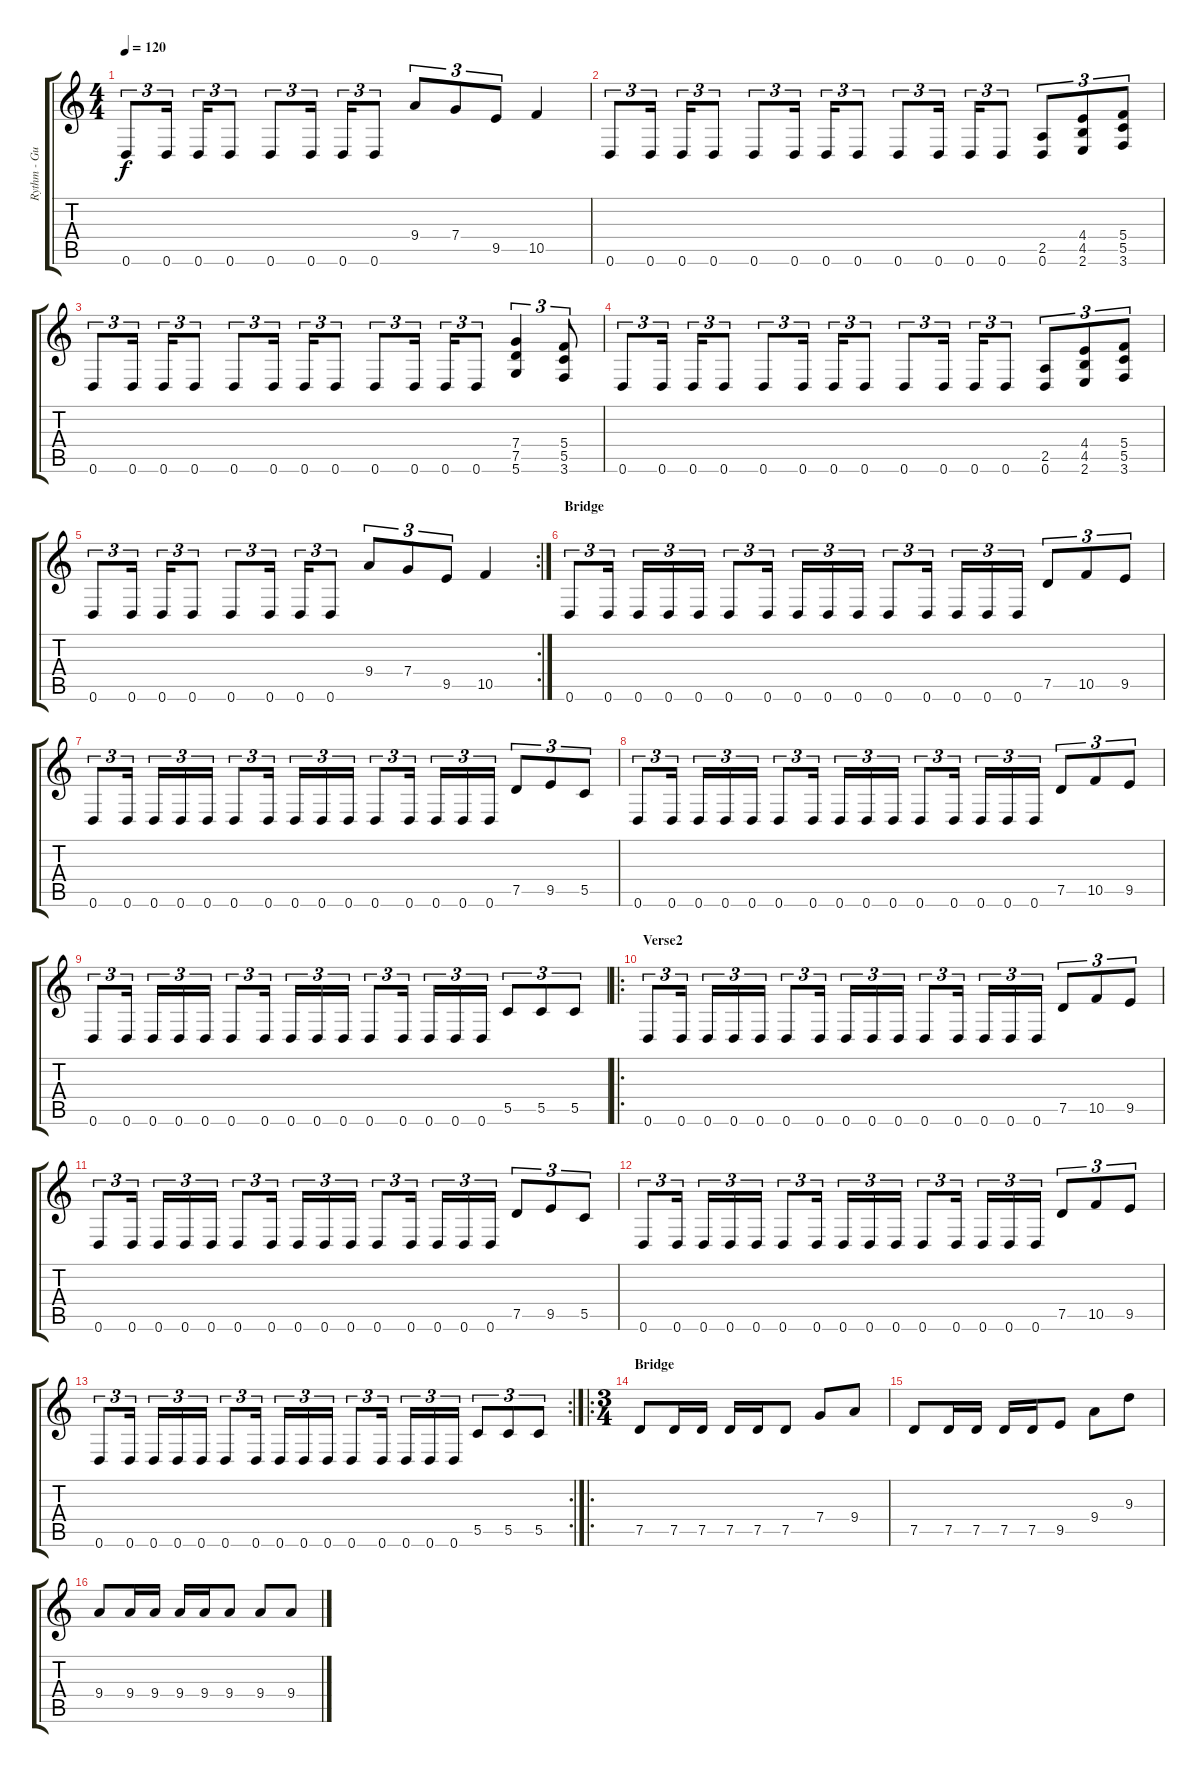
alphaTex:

\track ("Rythm - Guitar" "Rythm - Gu") {instrument overdrivenguitar}
\staff {score tabs}
\tuning (D4 A3 F3 C3 G2 D2) {hide}
\ts (4 4)
\tempo 120
\clef g2
\ks c
0.6.8{tu (3 2) dy f} 0.6.16{tu (3 2)} 0.6.16{tu (3 2)} 0.6.8{tu (3 2)} 0.6.8{tu (3 2)} 0.6.16{tu (3 2)} 0.6.16{tu (3 2)} 0.6.8{tu (3 2)} 9.4.8{tu (3 2)} 7.4.8{tu (3 2)} 9.5.8{tu (3 2)} 10.5.4 |
0.6.8{tu (3 2)} 0.6.16{tu (3 2)} 0.6.16{tu (3 2)} 0.6.8{tu (3 2)} 0.6.8{tu (3 2)} 0.6.16{tu (3 2)} 0.6.16{tu (3 2)} 0.6.8{tu (3 2)} 0.6.8{tu (3 2)} 0.6.16{tu (3 2)} 0.6.16{tu (3 2)} 0.6.8{tu (3 2)} (2.5 0.6).8{tu (3 2)} (4.4 4.5 2.6).8{tu (3 2)} (5.4 5.5 3.6).8{tu (3 2)} |
0.6.8{tu (3 2)} 0.6.16{tu (3 2)} 0.6.16{tu (3 2)} 0.6.8{tu (3 2)} 0.6.8{tu (3 2)} 0.6.16{tu (3 2)} 0.6.16{tu (3 2)} 0.6.8{tu (3 2)} 0.6.8{tu (3 2)} 0.6.16{tu (3 2)} 0.6.16{tu (3 2)} 0.6.8{tu (3 2)} (7.4 7.5 5.6).4{tu (3 2)} (5.4 5.5 3.6).8{tu (3 2)} |
0.6.8{tu (3 2)} 0.6.16{tu (3 2)} 0.6.16{tu (3 2)} 0.6.8{tu (3 2)} 0.6.8{tu (3 2)} 0.6.16{tu (3 2)} 0.6.16{tu (3 2)} 0.6.8{tu (3 2)} 0.6.8{tu (3 2)} 0.6.16{tu (3 2)} 0.6.16{tu (3 2)} 0.6.8{tu (3 2)} (2.5 0.6).8{tu (3 2)} (4.4 4.5 2.6).8{tu (3 2)} (5.4 5.5 3.6).8{tu (3 2)} |
\rc 2
0.6.8{tu (3 2)} 0.6.16{tu (3 2)} 0.6.16{tu (3 2)} 0.6.8{tu (3 2)} 0.6.8{tu (3 2)} 0.6.16{tu (3 2)} 0.6.16{tu (3 2)} 0.6.8{tu (3 2)} 9.4.8{tu (3 2)} 7.4.8{tu (3 2)} 9.5.8{tu (3 2)} 10.5.4 |
\section ("" "Bridge")
0.6.8{tu (3 2)} 0.6.16{tu (3 2)} 0.6.16{tu (3 2)} 0.6.16{tu (3 2)} 0.6.16{tu (3 2)} 0.6.8{tu (3 2)} 0.6.16{tu (3 2)} 0.6.16{tu (3 2)} 0.6.16{tu (3 2)} 0.6.16{tu (3 2)} 0.6.8{tu (3 2)} 0.6.16{tu (3 2)} 0.6.16{tu (3 2)} 0.6.16{tu (3 2)} 0.6.16{tu (3 2)} 7.5.8{tu (3 2)} 10.5.8{tu (3 2)} 9.5.8{tu (3 2)} |
0.6.8{tu (3 2)} 0.6.16{tu (3 2)} 0.6.16{tu (3 2)} 0.6.16{tu (3 2)} 0.6.16{tu (3 2)} 0.6.8{tu (3 2)} 0.6.16{tu (3 2)} 0.6.16{tu (3 2)} 0.6.16{tu (3 2)} 0.6.16{tu (3 2)} 0.6.8{tu (3 2)} 0.6.16{tu (3 2)} 0.6.16{tu (3 2)} 0.6.16{tu (3 2)} 0.6.16{tu (3 2)} 7.5.8{tu (3 2)} 9.5.8{tu (3 2)} 5.5.8{tu (3 2)} |
0.6.8{tu (3 2)} 0.6.16{tu (3 2)} 0.6.16{tu (3 2)} 0.6.16{tu (3 2)} 0.6.16{tu (3 2)} 0.6.8{tu (3 2)} 0.6.16{tu (3 2)} 0.6.16{tu (3 2)} 0.6.16{tu (3 2)} 0.6.16{tu (3 2)} 0.6.8{tu (3 2)} 0.6.16{tu (3 2)} 0.6.16{tu (3 2)} 0.6.16{tu (3 2)} 0.6.16{tu (3 2)} 7.5.8{tu (3 2)} 10.5.8{tu (3 2)} 9.5.8{tu (3 2)} |
0.6.8{tu (3 2)} 0.6.16{tu (3 2)} 0.6.16{tu (3 2)} 0.6.16{tu (3 2)} 0.6.16{tu (3 2)} 0.6.8{tu (3 2)} 0.6.16{tu (3 2)} 0.6.16{tu (3 2)} 0.6.16{tu (3 2)} 0.6.16{tu (3 2)} 0.6.8{tu (3 2)} 0.6.16{tu (3 2)} 0.6.16{tu (3 2)} 0.6.16{tu (3 2)} 0.6.16{tu (3 2)} 5.5.8{tu (3 2)} 5.5.8{tu (3 2)} 5.5.8{tu (3 2)} |
\ro
\section ("" "Verse2")
0.6.8{tu (3 2)} 0.6.16{tu (3 2)} 0.6.16{tu (3 2)} 0.6.16{tu (3 2)} 0.6.16{tu (3 2)} 0.6.8{tu (3 2)} 0.6.16{tu (3 2)} 0.6.16{tu (3 2)} 0.6.16{tu (3 2)} 0.6.16{tu (3 2)} 0.6.8{tu (3 2)} 0.6.16{tu (3 2)} 0.6.16{tu (3 2)} 0.6.16{tu (3 2)} 0.6.16{tu (3 2)} 7.5.8{tu (3 2)} 10.5.8{tu (3 2)} 9.5.8{tu (3 2)} |
0.6.8{tu (3 2)} 0.6.16{tu (3 2)} 0.6.16{tu (3 2)} 0.6.16{tu (3 2)} 0.6.16{tu (3 2)} 0.6.8{tu (3 2)} 0.6.16{tu (3 2)} 0.6.16{tu (3 2)} 0.6.16{tu (3 2)} 0.6.16{tu (3 2)} 0.6.8{tu (3 2)} 0.6.16{tu (3 2)} 0.6.16{tu (3 2)} 0.6.16{tu (3 2)} 0.6.16{tu (3 2)} 7.5.8{tu (3 2)} 9.5.8{tu (3 2)} 5.5.8{tu (3 2)} |
0.6.8{tu (3 2)} 0.6.16{tu (3 2)} 0.6.16{tu (3 2)} 0.6.16{tu (3 2)} 0.6.16{tu (3 2)} 0.6.8{tu (3 2)} 0.6.16{tu (3 2)} 0.6.16{tu (3 2)} 0.6.16{tu (3 2)} 0.6.16{tu (3 2)} 0.6.8{tu (3 2)} 0.6.16{tu (3 2)} 0.6.16{tu (3 2)} 0.6.16{tu (3 2)} 0.6.16{tu (3 2)} 7.5.8{tu (3 2)} 10.5.8{tu (3 2)} 9.5.8{tu (3 2)} |
\rc 2
0.6.8{tu (3 2)} 0.6.16{tu (3 2)} 0.6.16{tu (3 2)} 0.6.16{tu (3 2)} 0.6.16{tu (3 2)} 0.6.8{tu (3 2)} 0.6.16{tu (3 2)} 0.6.16{tu (3 2)} 0.6.16{tu (3 2)} 0.6.16{tu (3 2)} 0.6.8{tu (3 2)} 0.6.16{tu (3 2)} 0.6.16{tu (3 2)} 0.6.16{tu (3 2)} 0.6.16{tu (3 2)} 5.5.8{tu (3 2)} 5.5.8{tu (3 2)} 5.5.8{tu (3 2)} |
\ro
\ts (3 4)
\section ("" "Bridge")
7.5.8 7.5.16 7.5.16 7.5.16 7.5.16 7.5.8 7.4.8 9.4.8 |
7.5.8 7.5.16 7.5.16 7.5.16 7.5.16 9.5.8 9.4.8 9.3.8 |
9.4.8 9.4.16 9.4.16 9.4.16 9.4.16 9.4.8 9.4.8 9.4.8
